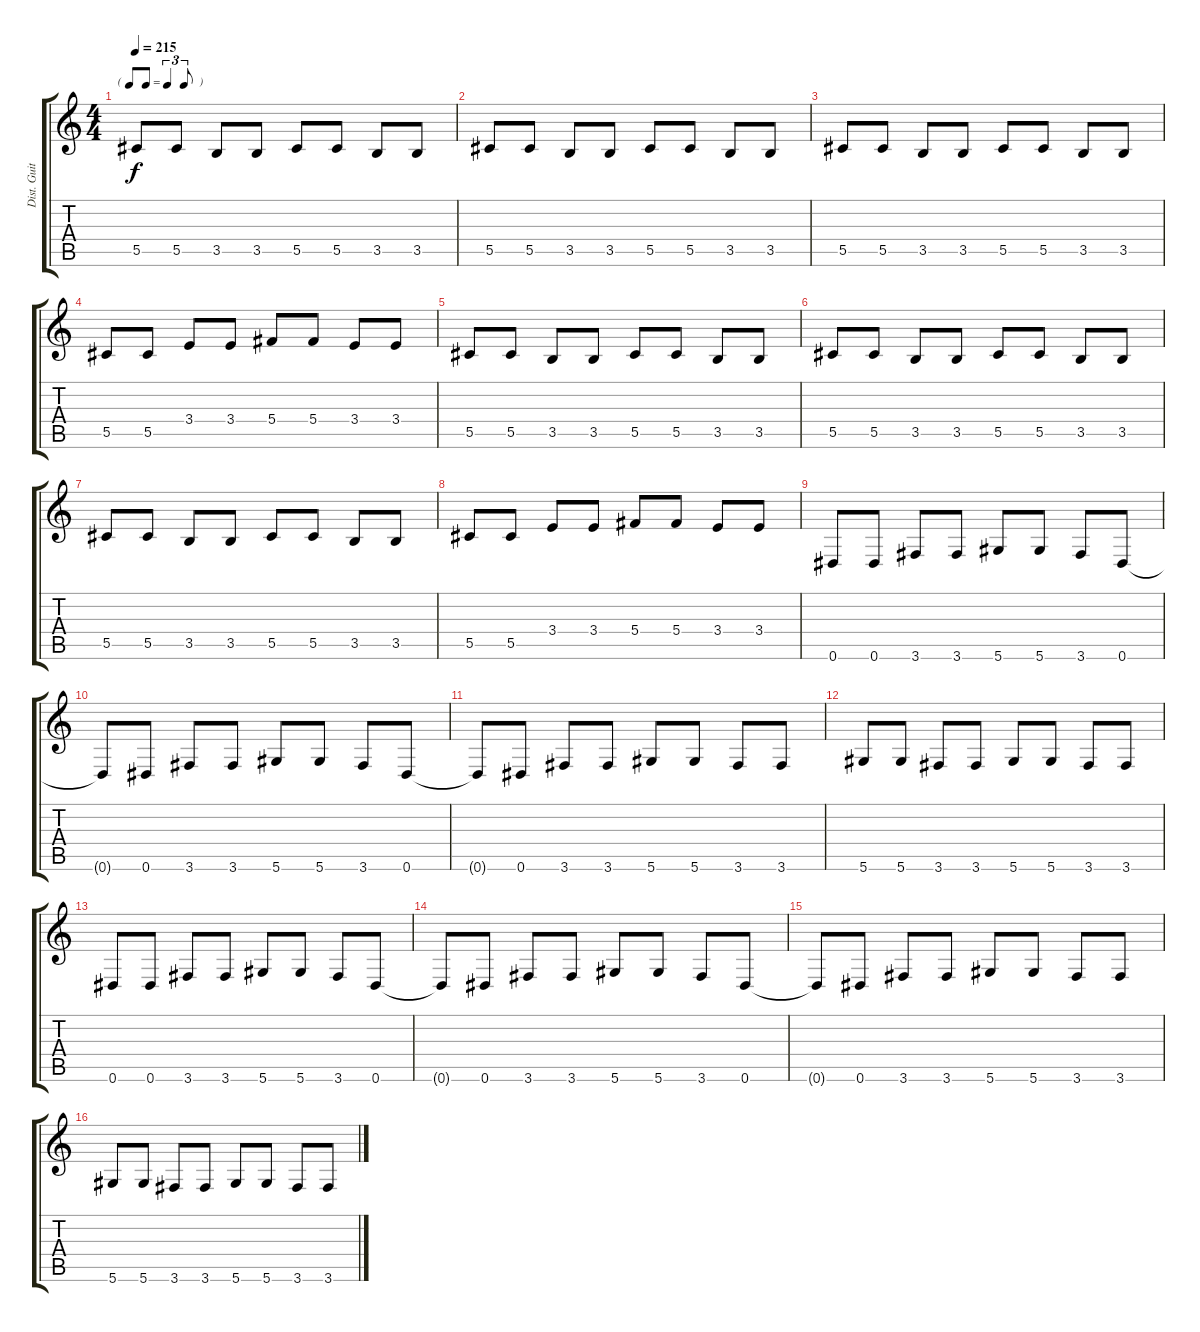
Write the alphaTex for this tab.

\track ("Dist. Guitar 2" "Dist. Guit") {instrument distortionguitar}
\staff {score tabs}
\tuning (Eb4 Bb3 Gb3 Db3 Ab2 Eb2) {hide}
\ts (4 4)
\tf triplet8th
\tempo 215
\clef g2
\ks c
5.5.8{dy f} 5.5.8 3.5.8 3.5.8 5.5.8 5.5.8 3.5.8 3.5.8 |
5.5.8 5.5.8 3.5.8 3.5.8 5.5.8 5.5.8 3.5.8 3.5.8 |
5.5.8 5.5.8 3.5.8 3.5.8 5.5.8 5.5.8 3.5.8 3.5.8 |
5.5.8 5.5.8 3.4.8 3.4.8 5.4.8 5.4.8 3.4.8 3.4.8 |
5.5.8 5.5.8 3.5.8 3.5.8 5.5.8 5.5.8 3.5.8 3.5.8 |
5.5.8 5.5.8 3.5.8 3.5.8 5.5.8 5.5.8 3.5.8 3.5.8 |
5.5.8 5.5.8 3.5.8 3.5.8 5.5.8 5.5.8 3.5.8 3.5.8 |
5.5.8 5.5.8 3.4.8 3.4.8 5.4.8 5.4.8 3.4.8 3.4.8 |
0.6.8 0.6.8 3.6.8 3.6.8 5.6.8 5.6.8 3.6.8 0.6.8 |
0.6{t}.8 0.6.8 3.6.8 3.6.8 5.6.8 5.6.8 3.6.8 0.6.8 |
0.6{t}.8 0.6.8 3.6.8 3.6.8 5.6.8 5.6.8 3.6.8 3.6.8 |
5.6.8 5.6.8 3.6.8 3.6.8 5.6.8 5.6.8 3.6.8 3.6.8 |
0.6.8 0.6.8 3.6.8 3.6.8 5.6.8 5.6.8 3.6.8 0.6.8 |
0.6{t}.8 0.6.8 3.6.8 3.6.8 5.6.8 5.6.8 3.6.8 0.6.8 |
0.6{t}.8 0.6.8 3.6.8 3.6.8 5.6.8 5.6.8 3.6.8 3.6.8 |
5.6.8 5.6.8 3.6.8 3.6.8 5.6.8 5.6.8 3.6.8 3.6.8
